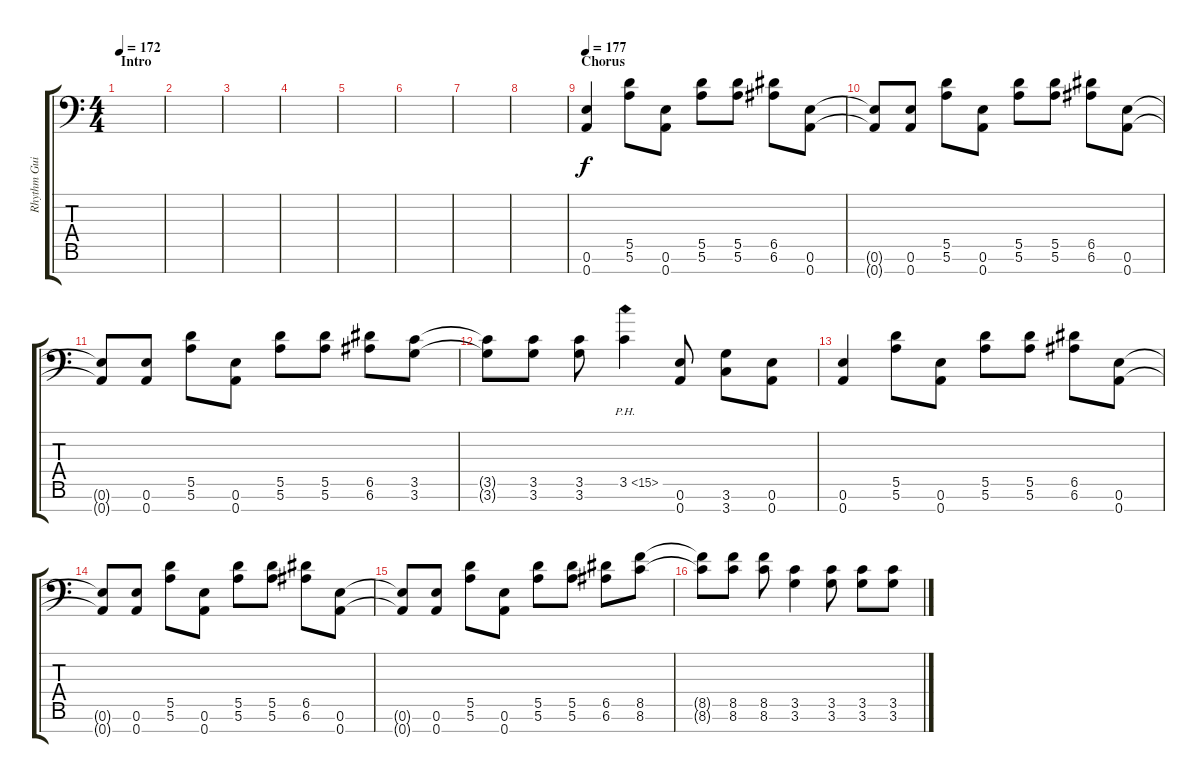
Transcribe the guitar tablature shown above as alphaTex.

\track ("Rhythm Guitar L" "Rhythm Gui") {instrument overdrivenguitar}
\staff {score tabs}
\tuning (E4 B3 G3 D3 A2 E2 A1) {hide}
\ts (4 4)
\section ("" "Intro")
\tempo 172
\clef f4
\ks c
|
|
|
|
|
|
|
|
\section ("" "Chorus")
\tempo 177
(0.6 0.7).4 (5.5 5.6).8 (0.6 0.7).8 (5.5 5.6).8 (5.5 5.6).8 (6.5 6.6).8 (0.6 0.7).8 |
(0.6{t} 0.7{t}).8 (0.6 0.7).8 (5.5 5.6).8 (0.6 0.7).8 (5.5 5.6).8 (5.5 5.6).8 (6.5 6.6).8 (0.6 0.7).8 |
(0.6{t} 0.7{t}).8 (0.6 0.7).8 (5.5 5.6).8 (0.6 0.7).8 (5.5 5.6).8 (5.5 5.6).8 (6.5 6.6).8 (3.5 3.6).8 |
(3.5{t} 3.6{t}).8 (3.5 3.6).8 (3.5 3.6).8 3.5{ph 12}.4 (0.6 0.7).8 (3.6 3.7).8 (0.6 0.7).8 |
(0.6 0.7).4 (5.5 5.6).8 (0.6 0.7).8 (5.5 5.6).8 (5.5 5.6).8 (6.5 6.6).8 (0.6 0.7).8 |
(0.6{t} 0.7{t}).8 (0.6 0.7).8 (5.5 5.6).8 (0.6 0.7).8 (5.5 5.6).8 (5.5 5.6).8 (6.5 6.6).8 (0.6 0.7).8 |
(0.6{t} 0.7{t}).8 (0.6 0.7).8 (5.5 5.6).8 (0.6 0.7).8 (5.5 5.6).8 (5.5 5.6).8 (6.5 6.6).8 (8.5 8.6).8 |
(8.5{t} 8.6{t}).8 (8.5 8.6).8 (8.5 8.6).8 (3.5 3.6).4 (3.5 3.6).8 (3.5 3.6).8 (3.5 3.6).8
